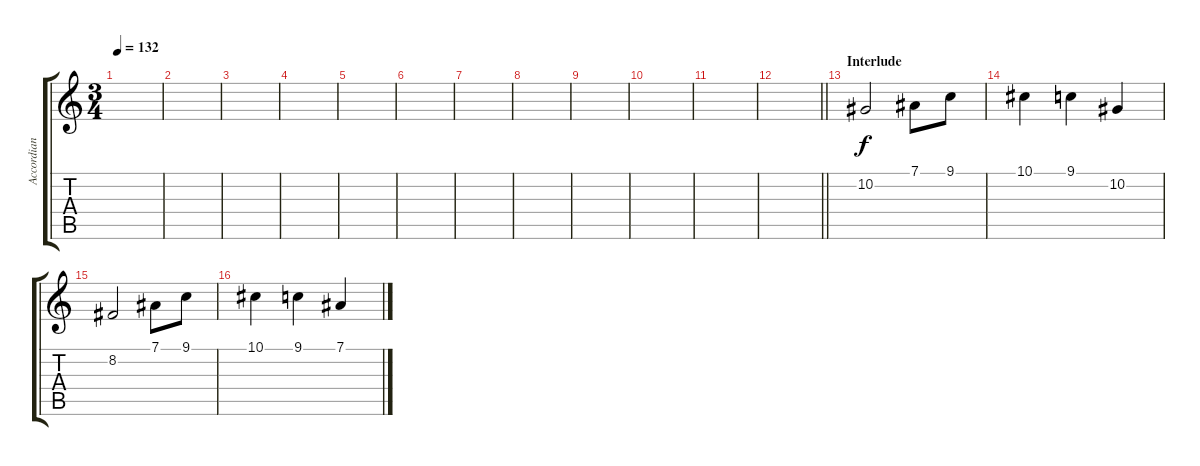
\track ("Accordian" "Accordian") {instrument accordion}
\staff {score tabs}
\tuning (Eb4 Bb3 Gb3 Db3 Ab2 Eb2) {hide}
\ts (3 4)
\tempo 132
\clef g2
\ks c
|
|
|
|
|
|
|
|
|
|
|
\barLineRight lightlight
|
\section ("" "Interlude")
10.2.2 7.1.8 9.1.8 |
10.1.4 9.1.4 10.2.4 |
8.2.2 7.1.8 9.1.8 |
10.1.4 9.1.4 7.1.4
